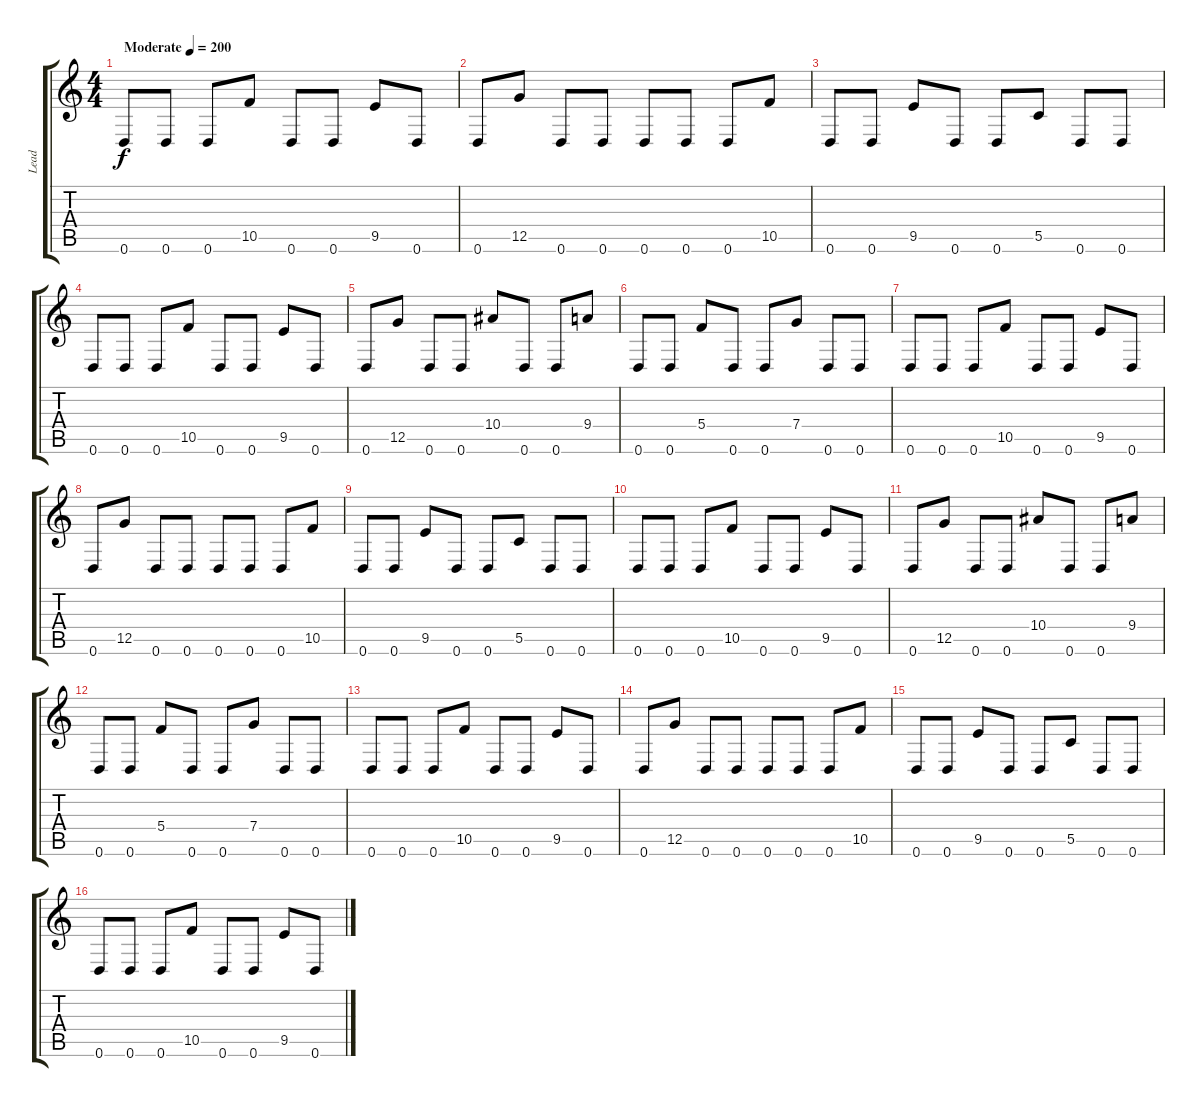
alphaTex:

\track ("Lead" "Lead") {instrument distortionguitar}
\staff {score tabs}
\tuning (D4 A3 F3 C3 G2 D2) {hide}
\ts (4 4)
\tempo (200 "Moderate")
\clef g2
\ks c
0.6.8{dy f instrument distortionguitar} 0.6.8 0.6.8 10.5.8 0.6.8 0.6.8 9.5.8 0.6.8 |
0.6.8 12.5.8 0.6.8 0.6.8 0.6.8 0.6.8 0.6.8 10.5.8 |
0.6.8 0.6.8 9.5.8 0.6.8 0.6.8 5.5.8 0.6.8 0.6.8 |
0.6.8 0.6.8 0.6.8 10.5.8 0.6.8 0.6.8 9.5.8 0.6.8 |
0.6.8 12.5.8 0.6.8 0.6.8 10.4.8 0.6.8 0.6.8 9.4.8 |
0.6.8 0.6.8 5.4.8 0.6.8 0.6.8 7.4.8 0.6.8 0.6.8 |
0.6.8 0.6.8 0.6.8 10.5.8 0.6.8 0.6.8 9.5.8 0.6.8 |
0.6.8 12.5.8 0.6.8 0.6.8 0.6.8 0.6.8 0.6.8 10.5.8 |
0.6.8 0.6.8 9.5.8 0.6.8 0.6.8 5.5.8 0.6.8 0.6.8 |
0.6.8 0.6.8 0.6.8 10.5.8 0.6.8 0.6.8 9.5.8 0.6.8 |
0.6.8 12.5.8 0.6.8 0.6.8 10.4.8 0.6.8 0.6.8 9.4.8 |
0.6.8 0.6.8 5.4.8 0.6.8 0.6.8 7.4.8 0.6.8 0.6.8 |
0.6.8 0.6.8 0.6.8 10.5.8 0.6.8 0.6.8 9.5.8 0.6.8 |
0.6.8 12.5.8 0.6.8 0.6.8 0.6.8 0.6.8 0.6.8 10.5.8 |
0.6.8 0.6.8 9.5.8 0.6.8 0.6.8 5.5.8 0.6.8 0.6.8 |
0.6.8 0.6.8 0.6.8 10.5.8 0.6.8 0.6.8 9.5.8 0.6.8
